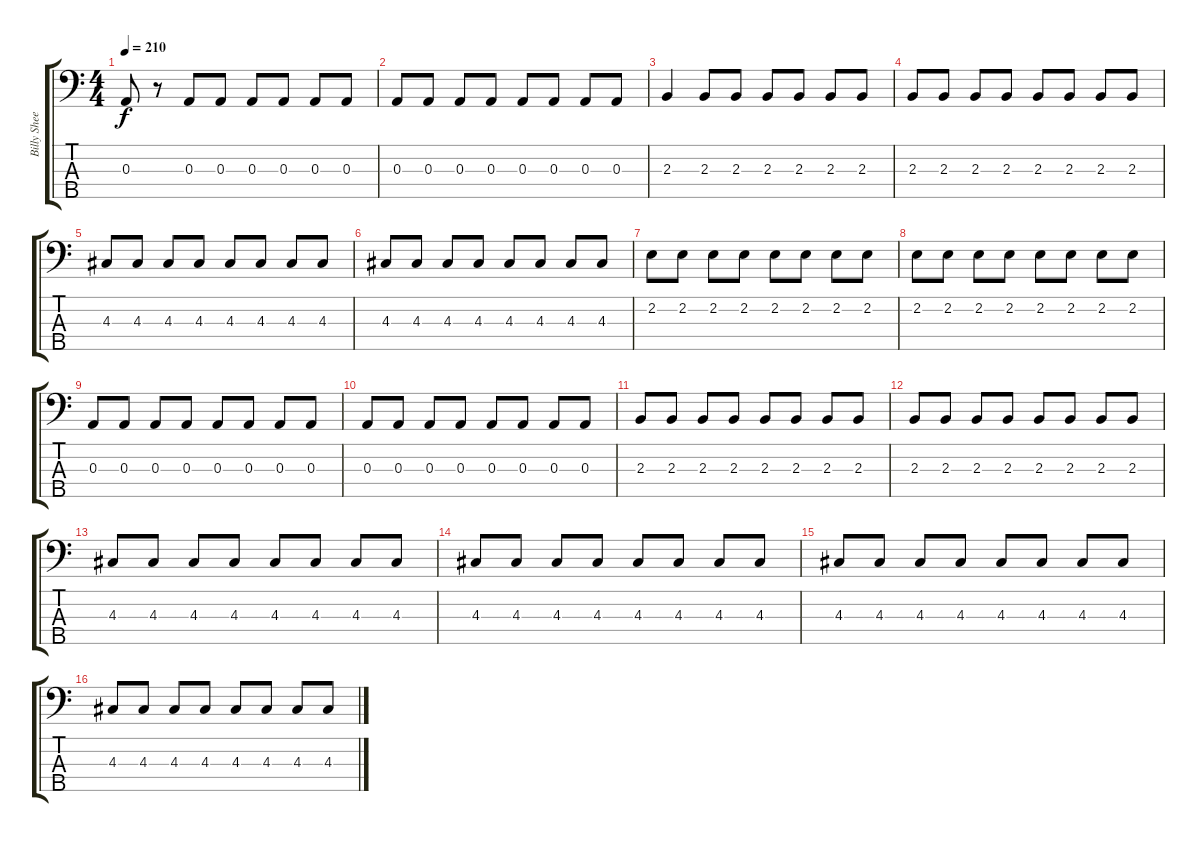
\track ("Billy Sheehan" "Billy Shee") {instrument electricbassfinger}
\staff {score tabs}
\tuning (G2 D2 A1 E1 B0) {hide}
\ts (4 4)
\tempo 210
\clef f4
\ks c
0.3.8{dy f} r.8 0.3.8 0.3.8 0.3.8 0.3.8 0.3.8 0.3.8 |
0.3.8 0.3.8 0.3.8 0.3.8 0.3.8 0.3.8 0.3.8 0.3.8 |
2.3.4 2.3.8 2.3.8 2.3.8 2.3.8 2.3.8 2.3.8 |
2.3.8 2.3.8 2.3.8 2.3.8 2.3.8 2.3.8 2.3.8 2.3.8 |
4.3.8 4.3.8 4.3.8 4.3.8 4.3.8 4.3.8 4.3.8 4.3.8 |
4.3.8 4.3.8 4.3.8 4.3.8 4.3.8 4.3.8 4.3.8 4.3.8 |
2.2.8 2.2.8 2.2.8 2.2.8 2.2.8 2.2.8 2.2.8 2.2.8 |
2.2.8 2.2.8 2.2.8 2.2.8 2.2.8 2.2.8 2.2.8 2.2.8 |
0.3.8 0.3.8 0.3.8 0.3.8 0.3.8 0.3.8 0.3.8 0.3.8 |
0.3.8 0.3.8 0.3.8 0.3.8 0.3.8 0.3.8 0.3.8 0.3.8 |
2.3.8 2.3.8 2.3.8 2.3.8 2.3.8 2.3.8 2.3.8 2.3.8 |
2.3.8 2.3.8 2.3.8 2.3.8 2.3.8 2.3.8 2.3.8 2.3.8 |
4.3.8 4.3.8 4.3.8 4.3.8 4.3.8 4.3.8 4.3.8 4.3.8 |
4.3.8 4.3.8 4.3.8 4.3.8 4.3.8 4.3.8 4.3.8 4.3.8 |
4.3.8 4.3.8 4.3.8 4.3.8 4.3.8 4.3.8 4.3.8 4.3.8 |
4.3.8 4.3.8 4.3.8 4.3.8 4.3.8 4.3.8 4.3.8 4.3.8
